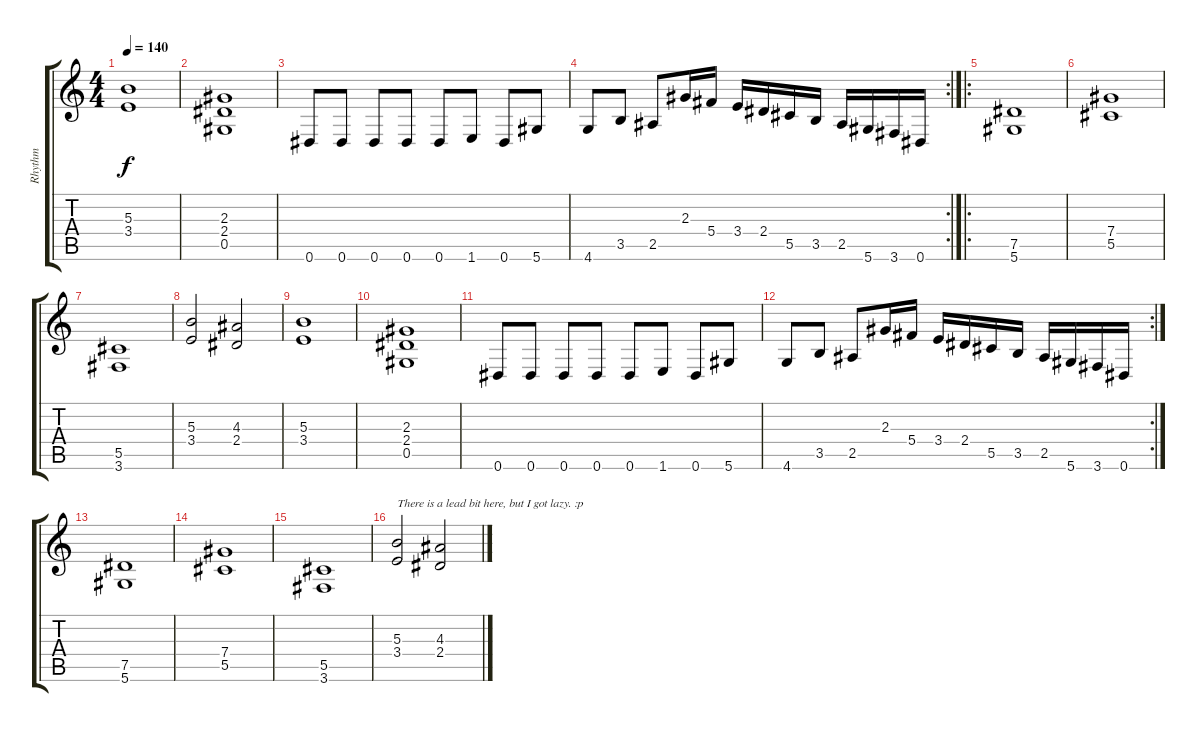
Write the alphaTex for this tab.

\track ("Rhythm" "Rhythm") {instrument distortionguitar}
\staff {score tabs}
\tuning (Eb4 Bb3 Gb3 Db3 Ab2 Eb2) {hide}
\ts (4 4)
\tempo 140
\clef g2
\ks c
(5.3 3.4).1{dy f} |
(2.3 2.4 0.5).1 |
0.6.8 0.6.8 0.6.8 0.6.8 0.6.8 1.6.8 0.6.8 5.6.8 |
\rc 2
4.6.8 3.5.8 2.5.8 2.3.16 5.4.16 3.4.16 2.4.16 5.5.16 3.5.16 2.5.16 5.6.16 3.6.16 0.6.16 |
\ro
(7.5 5.6).1 |
(7.4 5.5).1 |
(5.5 3.6).1 |
(5.3 3.4).2 (4.3 2.4).2 |
(5.3 3.4).1 |
(2.3 2.4 0.5).1 |
0.6.8 0.6.8 0.6.8 0.6.8 0.6.8 1.6.8 0.6.8 5.6.8 |
\rc 2
4.6.8 3.5.8 2.5.8 2.3.16 5.4.16 3.4.16 2.4.16 5.5.16 3.5.16 2.5.16 5.6.16 3.6.16 0.6.16 |
(7.5 5.6).1 |
(7.4 5.5).1 |
(5.5 3.6).1 |
(5.3 3.4).2{txt "There is a lead bit here, but I got lazy. :p"} (4.3 2.4).2
